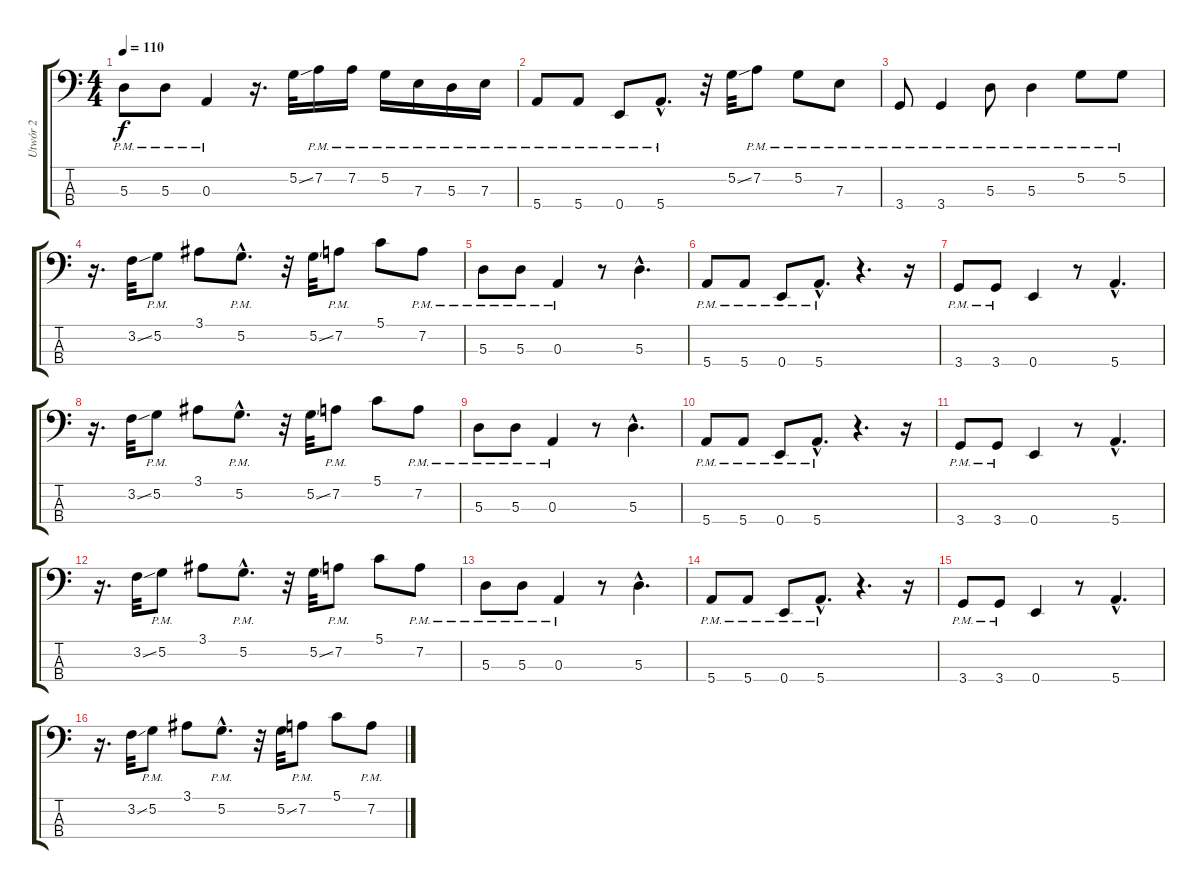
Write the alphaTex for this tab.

\track ("Utwór 2" "Utwór 2") {instrument electricbassfinger}
\staff {score tabs}
\tuning (G2 D2 A1 E1) {hide}
\ts (4 4)
\tempo 110
\clef f4
\ks c
5.3{pm}.8{dy f} 5.3{pm}.8 0.3{pm}.4 r.16{d} 5.2{ss}.32 7.2{pm}.16 7.2{pm}.16 5.2{pm}.16 7.3{pm}.16 5.3{pm}.16 7.3{pm}.16 |
5.4{pm}.8 5.4{pm}.8 0.4{pm}.8 5.4{hac pm}.8{d} r.32 5.2{ss}.32 7.2{pm}.8 5.2{pm}.8 7.3{pm}.8 |
3.4{pm}.8 3.4{pm}.4 5.3{pm}.8 5.3{pm}.4 5.2{pm}.8 5.2{pm}.8 |
r.16{d} 3.2{ss}.32 5.2{pm}.8 3.1.8 5.2{hac pm}.8{d} r.32 5.2{ss}.32 7.2{pm}.8 5.1.8 7.2{pm}.8 |
5.3{pm}.8 5.3{pm}.8 0.3{pm}.4 r.8 5.3{hac}.4{d} |
5.4{pm}.8 5.4{pm}.8 0.4{pm}.8 5.4{hac pm}.8{d} r.4{d} r.16 |
3.4{pm}.8 3.4{pm}.8 0.4.4 r.8 5.4{hac}.4{d} |
r.16{d} 3.2{ss}.32 5.2{pm}.8 3.1.8 5.2{hac pm}.8{d} r.32 5.2{ss}.32 7.2{pm}.8 5.1.8 7.2{pm}.8 |
5.3{pm}.8 5.3{pm}.8 0.3{pm}.4 r.8 5.3{hac}.4{d} |
5.4{pm}.8 5.4{pm}.8 0.4{pm}.8 5.4{hac pm}.8{d} r.4{d} r.16 |
3.4{pm}.8 3.4{pm}.8 0.4.4 r.8 5.4{hac}.4{d} |
r.16{d} 3.2{ss}.32 5.2{pm}.8 3.1.8 5.2{hac pm}.8{d} r.32 5.2{ss}.32 7.2{pm}.8 5.1.8 7.2{pm}.8 |
5.3{pm}.8 5.3{pm}.8 0.3{pm}.4 r.8 5.3{hac}.4{d} |
5.4{pm}.8 5.4{pm}.8 0.4{pm}.8 5.4{hac pm}.8{d} r.4{d} r.16 |
3.4{pm}.8 3.4{pm}.8 0.4.4 r.8 5.4{hac}.4{d} |
r.16{d} 3.2{ss}.32 5.2{pm}.8 3.1.8 5.2{hac pm}.8{d} r.32 5.2{ss}.32 7.2{pm}.8 5.1.8 7.2{pm}.8
